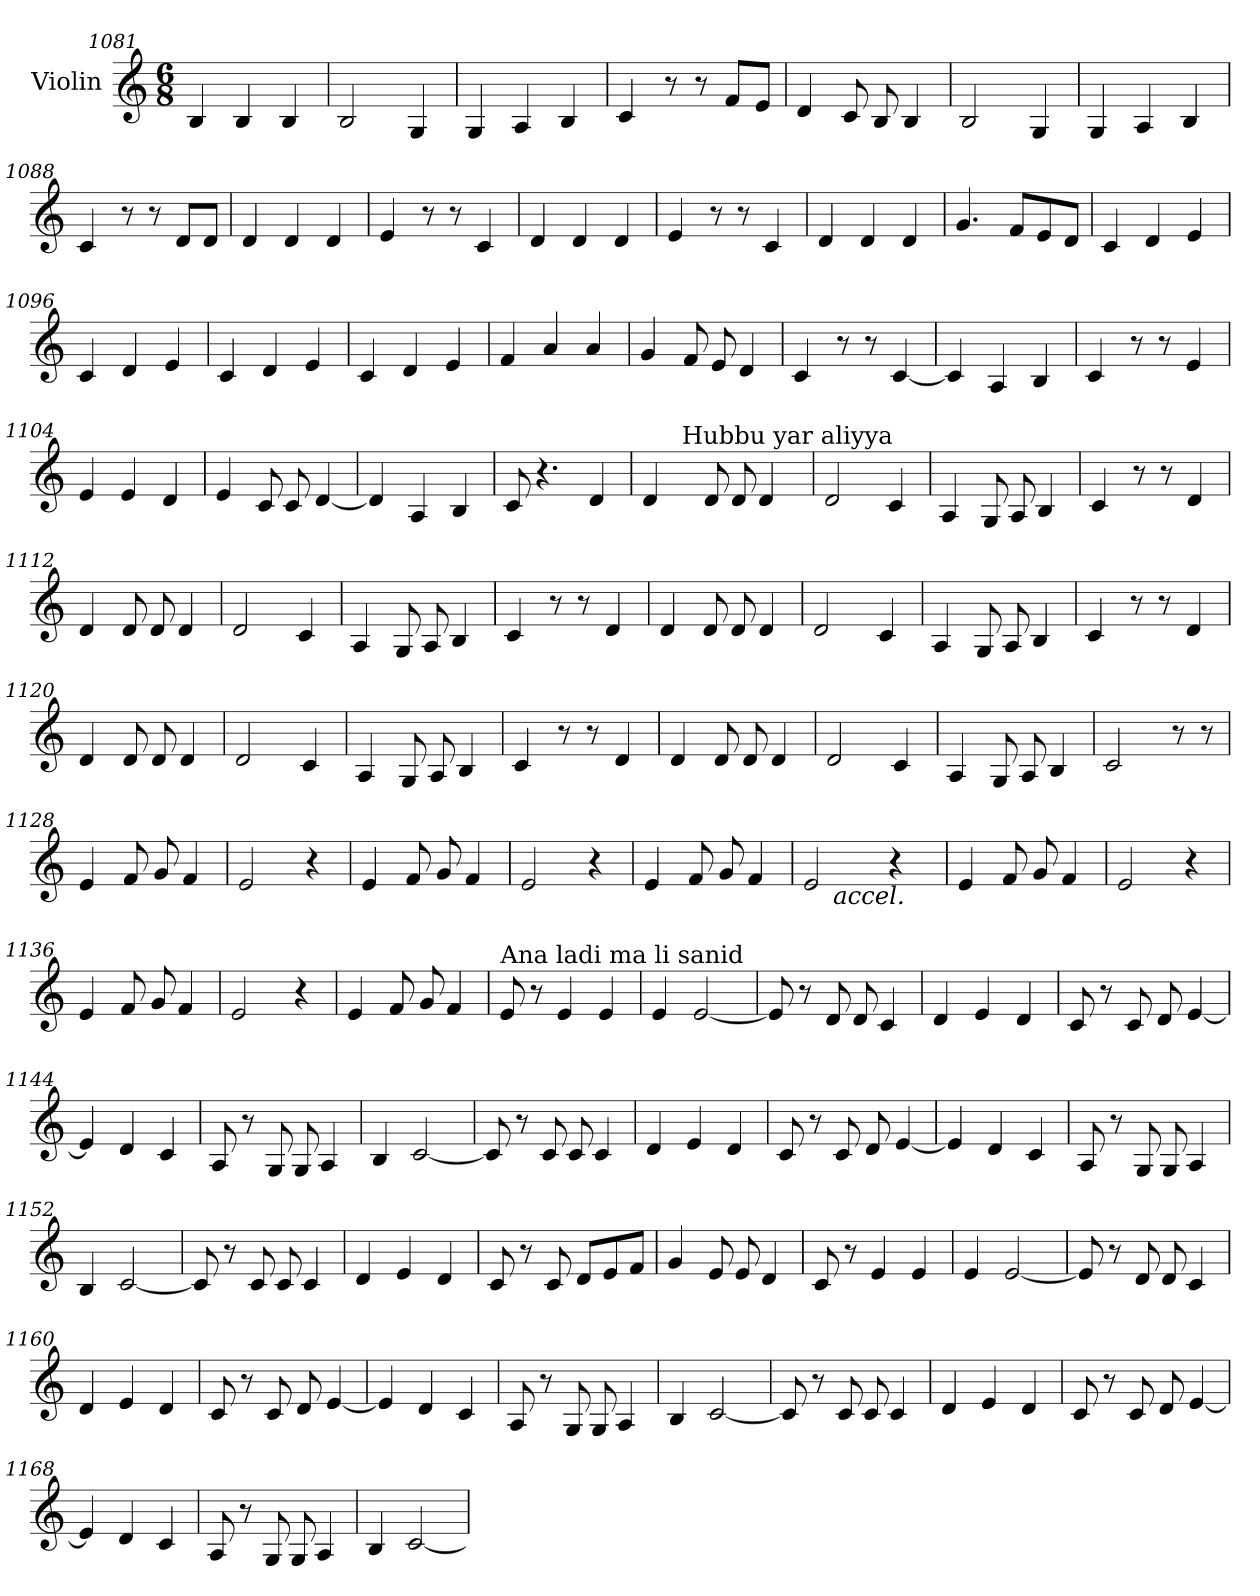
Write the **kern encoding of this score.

**kern
*part1
*staff1
*I"Violin
*clefG2
*k[]
*C:
*M6/8
=1081
4B/
4B/
4B/
=1082
2B/
4G/
=1083
4G/
4A/
4B/
=1084
4c/
8r
8r
8f/L
8e/J
!!LO:LB:g=z
=1085
4d/
8c/
8B/
4B/
=1086
2B/
4G/
=1087
4G/
4A/
4B/
=1088
4c/
8r
8r
8d/L
8d/J
=1089
4d/
4d/
4d/
=1090
4e/
8r
8r
4c/
=1091
4d/
4d/
4d/
!!LO:LB:g=z
=1092
4e/
8r
8r
4c/
=1093
4d/
4d/
4d/
=1094
4.g/
8f/L
8e/
8d/J
=1095
4c/
4d/
4e/
=1096
4c/
4d/
4e/
=1097
4c/
4d/
4e/
=1098
4c/
4d/
4e/
!!LO:LB:g=z
=1099
4f/
4a/
4a/
=1100
4g/
8f/
8e/
4d/
=1101
4c/
8r
8r
[4c/
=1102
4c/]
4A/
4B/
=1103
4c/
8r
8r
4e/
=1104
4e/
4e/
4d/
=1105
4e/
8c/
8c/
[4d/
!!LO:LB:g=z
=1106
4d/]
4A/
4B/
=1107
8c/
4.r
4d/
=1108
*^
4d/	8ryy
.	32ryy
!	!LO:TX:a:t=Hubbu yar aliyya
.	2ryy
8d/	.
8d/	.
4d/	.
.	16.ryy
*v	*v
=1109
2d/
4c/
=1110
4A/
8G/
8A/
4B/
=1111
4c/
8r
8r
4d/
=1112
4d/
8d/
8d/
4d/
!!LO:PB:g=z
=1113
2d/
4c/
=1114
4A/
8G/
8A/
4B/
=1115
4c/
8r
8r
4d/
=1116
4d/
8d/
8d/
4d/
=1117
2d/
4c/
=1118
4A/
8G/
8A/
4B/
=1119
4c/
8r
8r
4d/
!!LO:LB:g=z
=1120
4d/
8d/
8d/
4d/
=1121
2d/
4c/
=1122
4A/
8G/
8A/
4B/
=1123
4c/
8r
8r
4d/
=1124
4d/
8d/
8d/
4d/
=1125
2d/
4c/
=1126
4A/
8G/
8A/
4B/
!!LO:LB:g=z
=1127
2c/
8r
8r
=1128
4e/
8f/
8g/
4f/
=1129
2e/
4r
=1130
4e/
8f/
8g/
4f/
=1131
2e/
4r
=1132
4e/
8f/
8g/
4f/
=1133
*^
2e/	8ryy
!	!LO:TX:b:i:t=accel.
.	2ryy
4r	.
.	8ryy
*v	*v
!!LO:LB:g=z
=1134
4e/
8f/
8g/
4f/
=1135
2e/
4r
=1136
4e/
8f/
8g/
4f/
=1137
2e/
4r
=1138
4e/
8f/
8g/
4f/
=1139
*MM170
!LO:TX:a:t=Ana ladi ma li sanid
8e/
8r
4e/
4e/
=1140
4e/
[2e/
!!LO:LB:g=z
=1141
8e/]
8r
8d/
8d/
4c/
=1142
4d/
4e/
4d/
=1143
8c/
8r
8c/
8d/
[4e/
=1144
4e/]
4d/
4c/
=1145
8A/
8r
8G/
8G/
4A/
=1146
4B/
[2c/
!!LO:LB:g=z
=1147
8c/]
8r
8c/
8c/
4c/
=1148
4d/
4e/
4d/
=1149
8c/
8r
8c/
8d/
[4e/
=1150
4e/]
4d/
4c/
=1151
8A/
8r
8G/
8G/
4A/
=1152
4B/
[2c/
!!LO:LB:g=z
=1153
8c/]
8r
8c/
8c/
4c/
=1154
4d/
4e/
4d/
=1155
8c/
8r
8c/
8d/L
8e/
8f/J
=1156
4g/
8e/
8e/
4d/
=1157
8c/
8r
4e/
4e/
=1158
4e/
[2e/
!!LO:LB:g=z
=1159
8e/]
8r
8d/
8d/
4c/
=1160
4d/
4e/
4d/
=1161
8c/
8r
8c/
8d/
[4e/
=1162
4e/]
4d/
4c/
=1163
8A/
8r
8G/
8G/
4A/
=1164
4B/
[2c/
!!LO:PB:g=z
=1165
8c/]
8r
8c/
8c/
4c/
=1166
4d/
4e/
4d/
=1167
8c/
8r
8c/
8d/
[4e/
=1168
4e/]
4d/
4c/
=1169
8A/
8r
8G/
8G/
4A/
=1170
4B/
[2c/
=
*-
